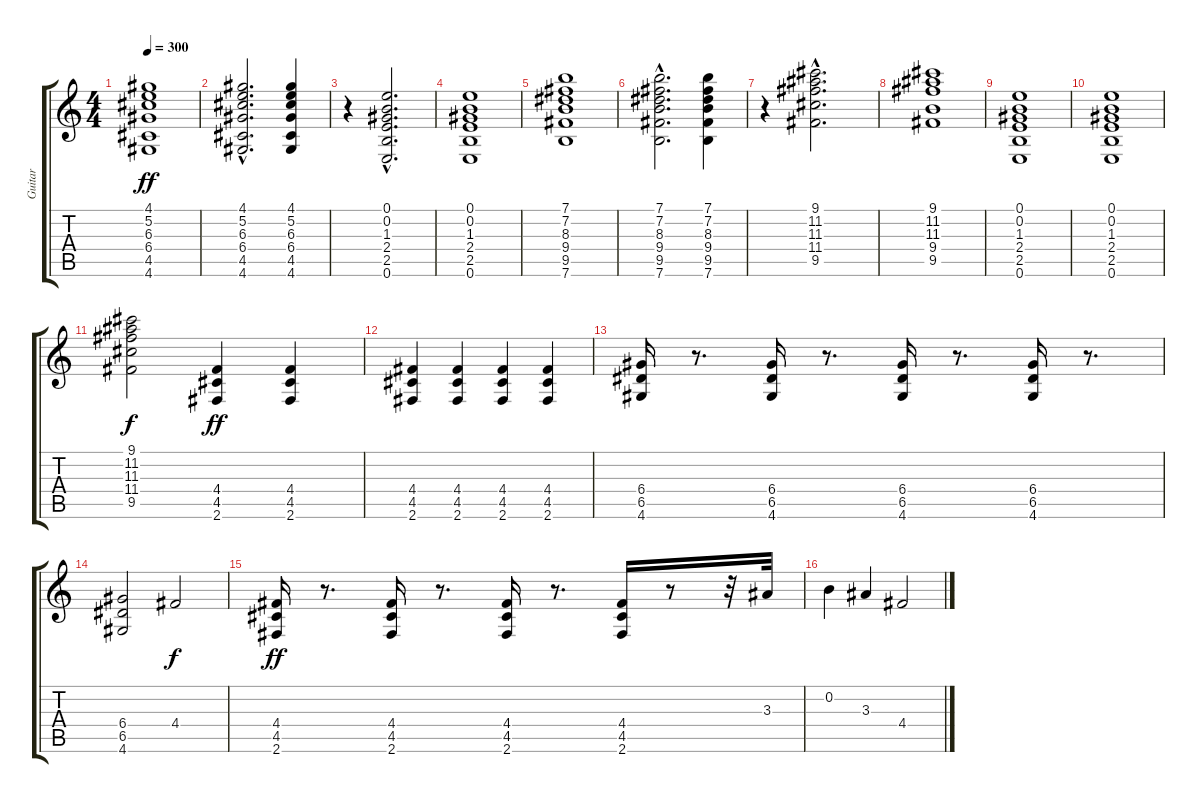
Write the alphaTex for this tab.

\track ("Guitar" "Guitar") {instrument overdrivenguitar}
\staff {score tabs}
\tuning (E4 B3 G3 D3 A2 E2) {hide}
\ts (4 4)
\tempo 300
\clef g2
\ks c
(4.1 5.2 6.3 6.4 4.5 4.6).1{dy ff} |
(4.1{hac} 5.2{hac} 6.3{hac} 6.4{hac} 4.5{hac} 4.6{hac}).2{d} (4.1 5.2 6.3 6.4 4.5 4.6).4 |
r.4 (0.1{hac} 0.2{hac} 1.3{hac} 2.4{hac} 2.5{hac} 0.6{hac}).2{d} |
(0.1 0.2 1.3 2.4 2.5 0.6).1 |
(7.1 7.2 8.3 9.4 9.5 7.6).1 |
(7.1{hac} 7.2{hac} 8.3{hac} 9.4{hac} 9.5{hac} 7.6{hac}).2{d} (7.1 7.2 8.3 9.4 9.5 7.6).4 |
r.4 (9.1{hac} 11.2{hac} 11.3{hac} 11.4{hac} 9.5{hac}).2{d} |
(9.1 11.2 11.3 9.4 9.5).1 |
(0.1 0.2 1.3 2.4 2.5 0.6).1 |
(0.1 0.2 1.3 2.4 2.5 0.6).1 |
(9.1 11.2 11.3 11.4 9.5).2{dy f} (4.4 4.5 2.6).4{dy ff instrument overdrivenguitar} (4.4 4.5 2.6).4 |
(4.4 4.5 2.6).4 (4.4 4.5 2.6).4 (4.4 4.5 2.6).4 (4.4 4.5 2.6).4 |
(6.4 6.5 4.6).16 r.8{d} (6.4 6.5 4.6).16 r.8{d} (6.4 6.5 4.6).16 r.8{d} (6.4 6.5 4.6).16 r.8{d} |
(6.4 6.5 4.6).2 4.4.2{dy f} |
(4.4 4.5 2.6).16{dy ff} r.8{d} (4.4 4.5 2.6).16 r.8{d} (4.4 4.5 2.6).16 r.8{d} (4.4 4.5 2.6).16 r.8 r.32 3.3.32 |
0.2.4 3.3.4 4.4.2
